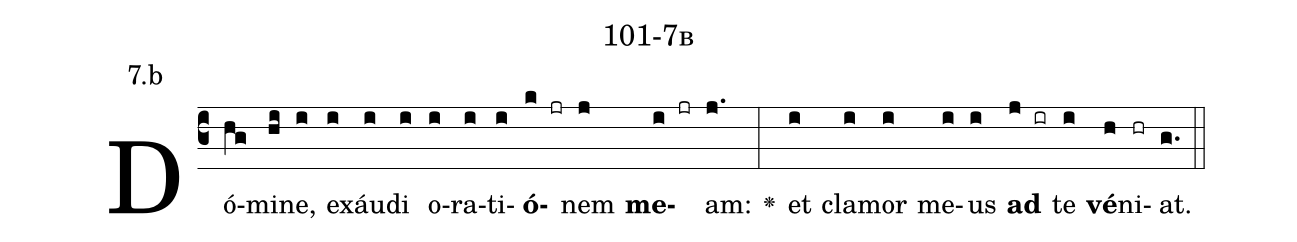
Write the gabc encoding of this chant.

name: 101-7b;
annotation: 7.b;
%%
(c3)Dó(hg)mi(hi)ne,(i) ex(i)áu(i)di(i) o(i)ra(i)ti(i)<b>ó</b>(k jr)nem(j) <b>me</b>(i jr)am:(j.) <v>\greheightstar</v>(:) et(i) cla(i)mor(i) me(i)us(i) <b>ad</b>(j ir) te(i) <b>vé</b>(h)ni(hr)at.(g.) (::)


%E(i) u(i) o(j) u(i) a(h) e.(g.) (::)
